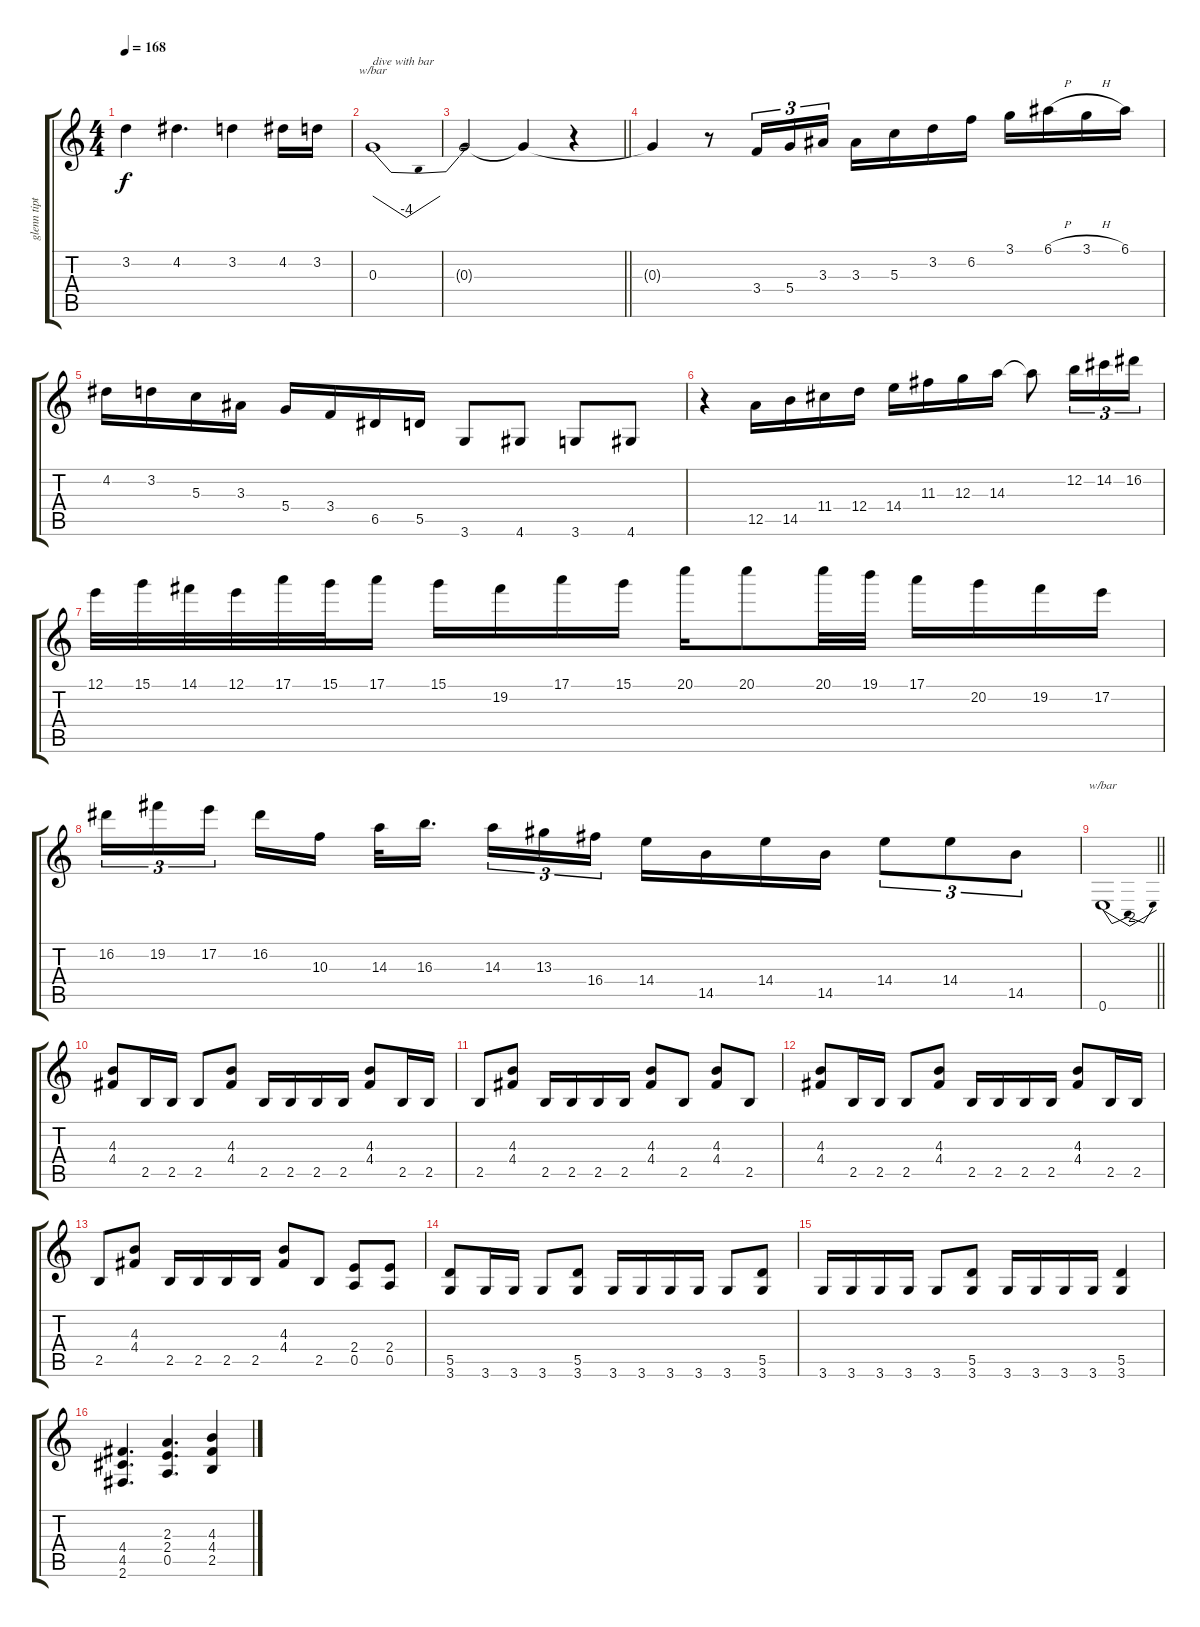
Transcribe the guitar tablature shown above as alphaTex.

\track ("glenn tipton" "glenn tipt") {instrument overdrivenguitar}
\staff {score tabs}
\tuning (E4 B3 G3 D3 A2 E2) {hide}
\ts (4 4)
\tempo 168
\clef g2
\ks c
3.2{t}.4{dy f} 4.2.4{d} 3.2.4 4.2.16 3.2.16 |
0.3.1{tbe (dip default 0 0 30 -16 60 0) txt "dive with bar"} |
\barLineRight lightlight
0.3{t}.2 0.3{t}.4 r.4 |
0.3{t}.4 r.8 3.4.16{tu (3 2)} 5.4.16{tu (3 2)} 3.3.16{tu (3 2)} 3.3.16 5.3.16 3.2.16 6.2.16 3.1.16 6.1{h}.16 3.1{h}.16 6.1.16 |
4.2.16 3.2.16 5.3.16 3.3.16 5.4.16 3.4.16 6.5.16 5.5.16 3.6.8 4.6.8 3.6.8 4.6.8 |
r.4 12.5.16 14.5.16 11.4.16 12.4.16 14.4.16 11.3.16 12.3.16 14.3.16 14.3{t}.8 12.2.16{tu (3 2)} 14.2.16{tu (3 2)} 16.2.16{tu (3 2)} |
12.1.32 15.1.32 14.1.32 12.1.32 17.1.32 15.1.32 17.1.16 15.1.16 19.2.16 17.1.16 15.1.16 20.1.16 20.1.8 20.1.32 19.1.32 17.1.16 20.2.16 19.2.16 17.2.16 |
16.2.16{tu (3 2)} 19.2.16{tu (3 2)} 17.2.16{tu (3 2) beam splitsecondary} 16.2.16 10.3.16 14.3.32 16.3.16{d beam splitsecondary} 14.3.16{tu (3 2)} 13.3.16{tu (3 2)} 16.4.16{tu (3 2)} 14.4.16 14.5.16 14.4.16 14.5.16 14.4.8{tu (3 2)} 14.4.8{tu (3 2)} 14.5.8{tu (3 2)} |
\barLineRight lightlight
0.6.1{tbe (dip default 0 0 30 -8 60 0)} |
(4.3 4.4).8 2.5.16 2.5.16 2.5.8 (4.3 4.4).8 2.5.16 2.5.16 2.5.16 2.5.16 (4.3 4.4).8 2.5.16 2.5.16 |
2.5.8 (4.3 4.4).8 2.5.16 2.5.16 2.5.16 2.5.16 (4.3 4.4).8 2.5.8 (4.3 4.4).8 2.5.8 |
(4.3 4.4).8 2.5.16 2.5.16 2.5.8 (4.3 4.4).8 2.5.16 2.5.16 2.5.16 2.5.16 (4.3 4.4).8 2.5.16 2.5.16 |
2.5.8 (4.3 4.4).8 2.5.16 2.5.16 2.5.16 2.5.16 (4.3 4.4).8 2.5.8 (2.4 0.5).8 (2.4 0.5).8 |
(5.5 3.6).8 3.6.16 3.6.16 3.6.8 (5.5 3.6).8 3.6.16 3.6.16 3.6.16 3.6.16 3.6.8 (5.5 3.6).8 |
3.6.16 3.6.16 3.6.16 3.6.16 3.6.8 (5.5 3.6).8 3.6.16 3.6.16 3.6.16 3.6.16 (5.5 3.6).4 |
(4.4 4.5 2.6).4{d} (2.3 2.4 0.5).4{d} (4.3 4.4 2.5).4
